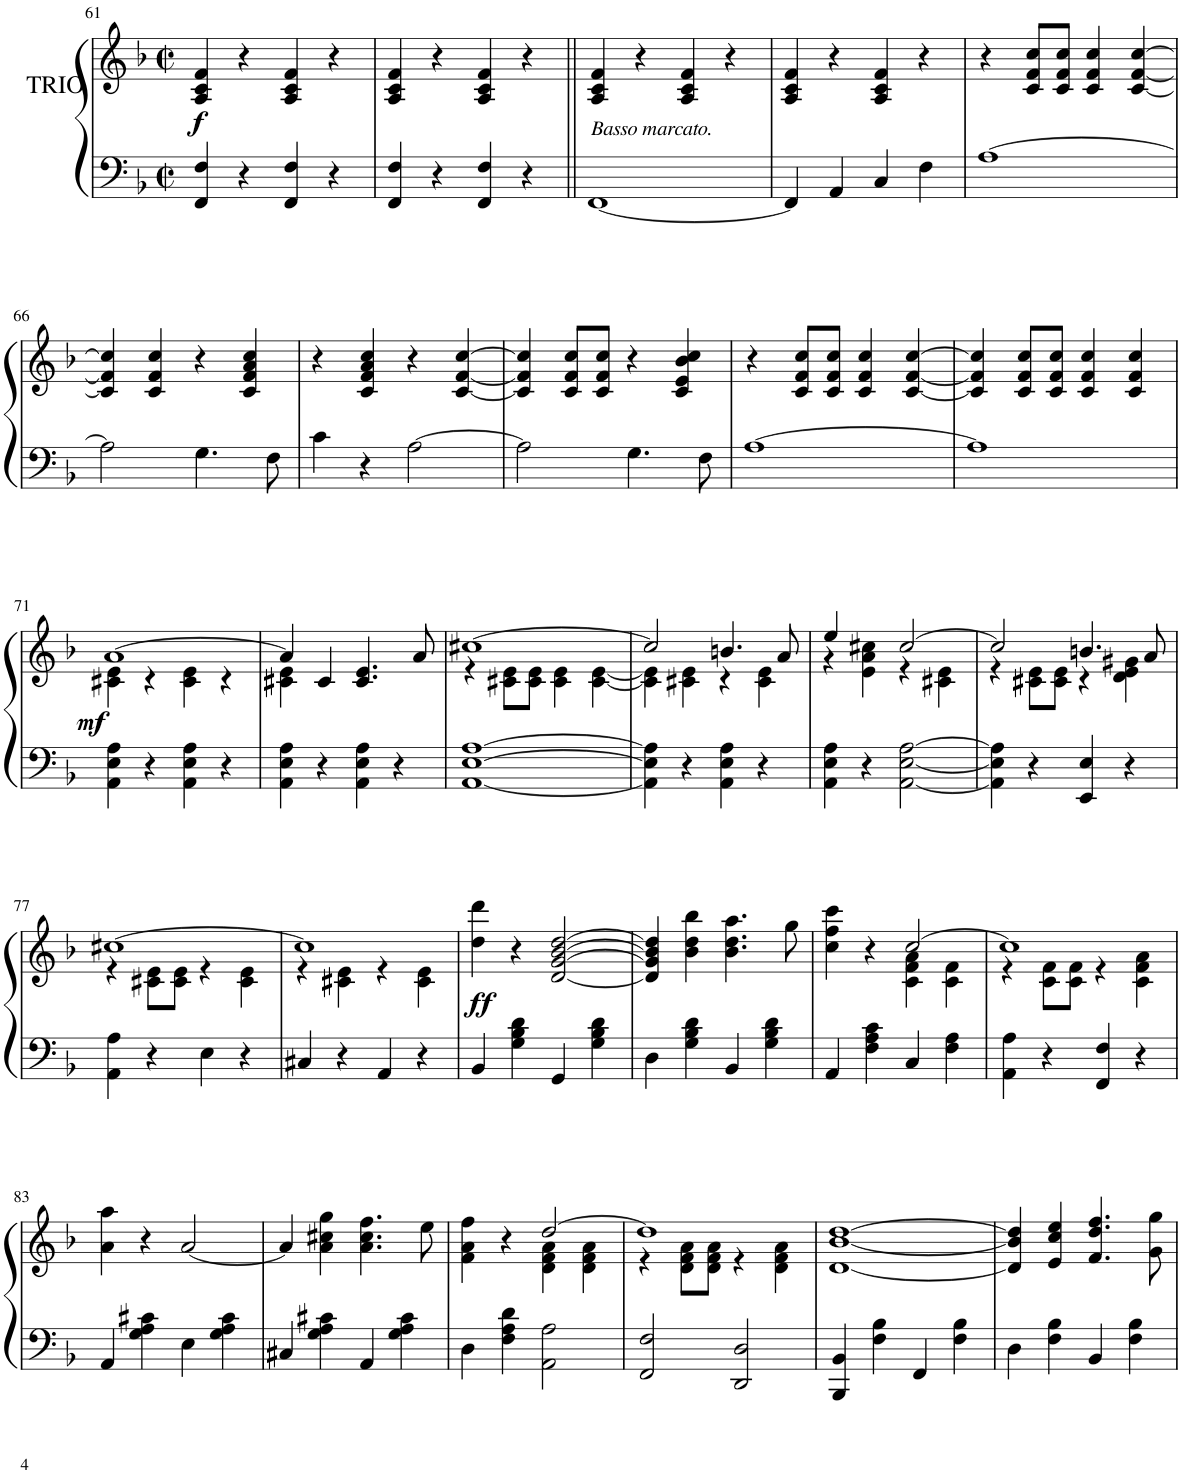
**kern	**kern	**dynam
*part1	*part1	*part1
*staff2	*staff1	*staff1/2
*I"Piano	*	*
*I'Pno.	*	*
!!LO:PB:g=z
*clefF4	*clefG2	*
*k[b-]	*k[b-]	*
*M2/2	*M2/2	*
*met(c|)	*met(c|)	*
=61	=61	=61
!	!	!LO:DY:b
4FF/ 4F/	4A/ 4c/ 4f/	f
4r	4r	.
4FF/ 4F/	4A/ 4c/ 4f/	.
4r	4r	.
=62	=62	=62
4FF/ 4F/	4A/ 4c/ 4f/	.
4r	4r	.
4FF/ 4F/	4A/ 4c/ 4f/	.
4r	4r	.
=63||	=63||	=63||
!LO:TX:a:i:t=Basso marcato.	!	!
[1FF	4A/ 4c/ 4f/	.
.	4r	.
.	4A/ 4c/ 4f/	.
.	4r	.
=64	=64	=64
4FF/]	4A/ 4c/ 4f/	.
4AA/	4r	.
4C/	4A/ 4c/ 4f/	.
4F\	4r	.
=65	=65	=65
[1A	4r	.
.	8c/ 8f/ 8cc/L	.
.	8c/ 8f/ 8cc/J	.
.	4c/ 4f/ 4cc/	.
.	[4c/ [4f/ [4cc/	.
!!LO:LB:g=z
=66	=66	=66
2A\]	4c/] 4f/] 4cc/]	.
.	4c/ 4f/ 4cc/	.
4.G\	4r	.
.	4c/ 4f/ 4a/ 4cc/	.
8F\	.	.
=67	=67	=67
4c\	4r	.
4r	4c/ 4f/ 4a/ 4cc/	.
[2A\	4r	.
.	[4c/ [4f/ [4cc/	.
=68	=68	=68
2A\]	4c/] 4f/] 4cc/]	.
.	8c/ 8f/ 8cc/L	.
.	8c/ 8f/ 8cc/J	.
4.G\	4r	.
.	4c/ 4e/ 4b-/ 4cc/	.
8F\	.	.
=69	=69	=69
[1A	4r	.
.	8c/ 8f/ 8cc/L	.
.	8c/ 8f/ 8cc/J	.
.	4c/ 4f/ 4cc/	.
.	[4c/ [4f/ [4cc/	.
=70	=70	=70
1A]	4c/] 4f/] 4cc/]	.
.	8c/ 8f/ 8cc/L	.
.	8c/ 8f/ 8cc/J	.
.	4c/ 4f/ 4cc/	.
.	4c/ 4f/ 4cc/	.
!!LO:LB:g=z
=71	=71	=71
*	*^	*
!	!	!	!LO:DY:b
4AA\ 4E\ 4A\	[1a	4c#X\ 4e\	mf
4r	.	4r	.
4AA\ 4E\ 4A\	.	4c#\ 4e\	.
4r	.	4r	.
=72	=72	=72	=72
4AA\ 4E\ 4A\	4a/]	4c#X\ 4e\	.
4r	4c#/	2.ryy	.
4AA\ 4E\ 4A\	4.c#/ 4.e/	.	.
4r	.	.	.
.	8a/	.	.
=73	=73	=73	=73
[1AA [1E [1A	[1cc#X	4r	.
.	.	8c#X\ 8e\L	.
.	.	8c#\ 8e\J	.
.	.	4c#\ 4e\	.
.	.	[4c#\ [4e\	.
=74	=74	=74	=74
4AA\] 4E\] 4A\]	2cc#/]	4c#\] 4e\]	.
4r	.	4c#X\ 4e\	.
4AA\ 4E\ 4A\	4.bn/	4r	.
4r	.	4c#\ 4e\	.
.	8a/	.	.
=75	=75	=75	=75
4AA\ 4E\ 4A\	4ee/	4r	.
4r	4ryy	4e\ 4a\ 4cc#X\	.
[2AA\ [<2E\ [2A\	[2cc#/	4r	.
.	.	4c#X\ 4e\	.
=76	=76	=76	=76
4AA\] 4E\] 4A\]	2cc#/]	4r	.
4r	.	8c#X\ 8e\L	.
.	.	8c#\ 8e\J	.
4EE/ 4E/	4.bn/	4r	.
4r	.	4d\ 4e\ 4g#X\	.
.	8a/	.	.
!!LO:LB:g=z	!!
=77	=77	=77	=77
4AA\ 4A\	[1cc#X	4r	.
4r	.	8c#X\ 8e\L	.
.	.	8c#\ 8e\J	.
4E\	.	4r	.
4r	.	4c#\ 4e\	.
=78	=78	=78	=78
4C#X/	1cc#]	4r	.
4r	.	4c#X\ 4e\	.
4AA/	.	4r	.
4r	.	4c#\ 4e\	.
=79	=79	=79	=79
!	!	!	!LO:DY:b
*	*v	*v	*
4BB-/	4dd\ 4ddd\	ff
4G\ 4B-\ 4d\	4r	.
4GG/	[2d/ [>2g/ [2b-/ [2dd/	.
4G\ 4B-\ 4d\	.	.
=80	=80	=80
4D\	4d/] 4g/] 4b-/] 4dd/]	.
4G\ 4B-\ 4d\	4b-\ 4dd\ 4bb-\	.
4BB-/	4.b-\ 4.dd\ 4.aa\	.
4G\ 4B-\ 4d\	.	.
.	8gg\	.
=81	=81	=81
*	*^	*
4AA/	4cc\ 4ff\ 4ccc\	2ryy	.
4F\ 4A\ 4c\	4r	.	.
4C/	[2cc/	4c\ 4f\ 4a\	.
4F\ 4A\	.	4c\ 4f\	.
=82	=82	=82	=82
4AA\ 4A\	1cc]	4r	.
4r	.	8c\ 8f\L	.
.	.	8c\ 8f\J	.
4FF/ 4F/	.	4r	.
4r	.	4c\ 4f\ 4a\	.
*	*v	*v	*
!!LO:LB:g=z
=83	=83	=83
4AA/	4a\ 4aa\	.
4G\ 4A\ 4c#X\	4r	.
4E\	[2a/	.
4G\ 4A\ 4c#\	.	.
=84	=84	=84
4C#X/	4a/]	.
4G\ 4A\ 4c#X\	4a\ 4cc#X\ 4gg\	.
4AA/	4.a\ 4.cc#\ 4.ff\	.
4G\ 4A\ 4c#\	.	.
.	8ee\	.
=85	=85	=85
*	*^	*
4D\	4f\ 4a\ 4ff\	2ryy	.
4F\ 4A\ 4d\	4r	.	.
2AA\ 2A\	[2dd/	4d\ 4f\ 4a\	.
.	.	4d\ 4f\ 4a\	.
=86	=86	=86	=86
2FF/ 2F/	1dd]	4r	.
.	.	8d\ 8f\ 8a\L	.
.	.	8d\ 8f\ 8a\J	.
2DD/ 2D/	.	4r	.
.	.	4d\ 4f\ 4a\	.
*	*v	*v	*
=87	=87	=87
4BBB-/ 4BB-/	[1d [1b- [1dd	.
4F\ 4B-\	.	.
4FF/	.	.
4F\ 4B-\	.	.
=88	=88	=88
4D\	4d/] 4b-/] 4dd/]	.
4F\ 4B-\	4e/ 4cc/ 4ee/	.
4BB-/	4.f/ 4.dd/ 4.ff/	.
4F\ 4B-\	.	.
.	8g\ 8gg\	.
=	=	=
*-	*-	*-
